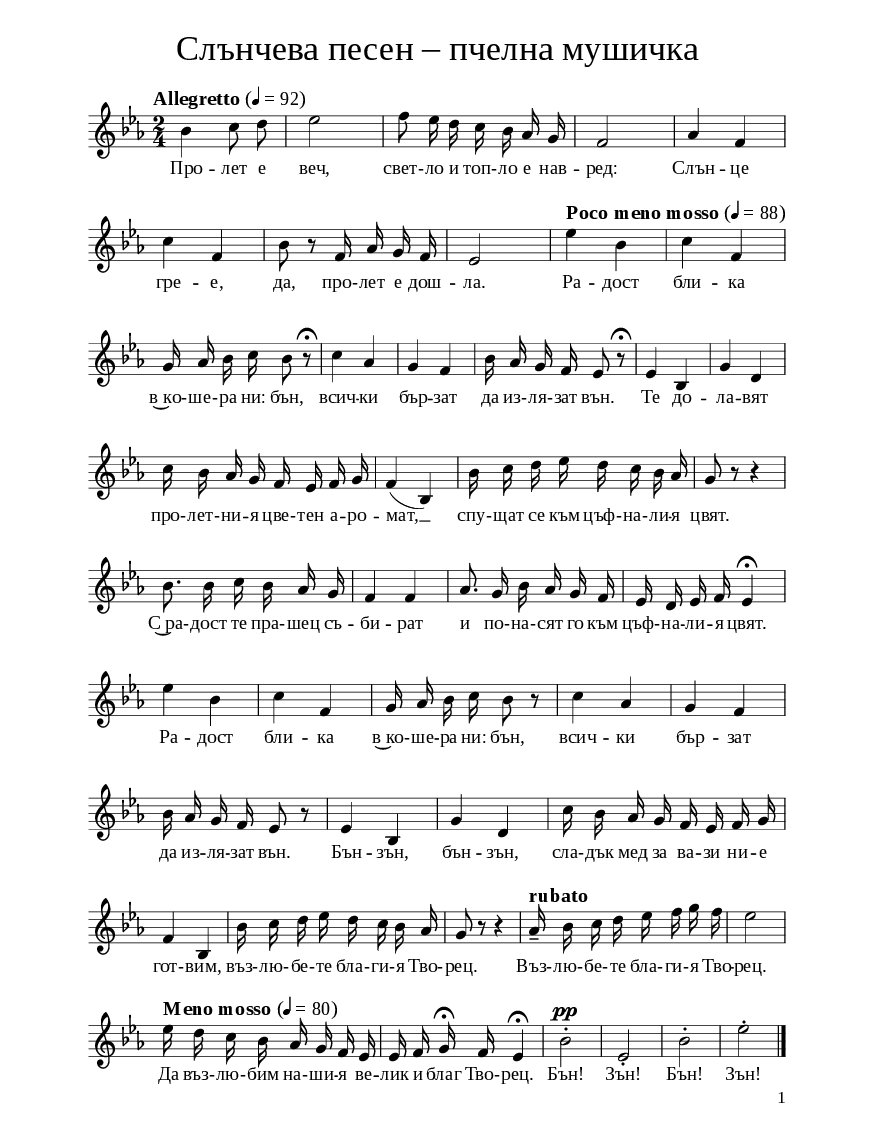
\version "2.24.3"

\include "include/globals.ily"

\bookpart {
  \label #'ref125
  \tocItem \markup "Слънчева песен – пчелна мушичка"
  \paper {
    print-all-headers = ##t
    print-page-number = ##t
    print-first-page-number = ##t

    % put page numbers on the bottom
    oddHeaderMarkup = \markup ""
    evenHeaderMarkup = \markup ""
    oddFooterMarkup = \markup
    \fill-line {
      ""
      \if \should-print-page-number \fromproperty #'page:page-number-string
    }
    evenFooterMarkup = \markup
    \fill-line {
      \if \should-print-page-number \fromproperty #'page:page-number-string
      ""
    }

    left-margin = 1.5\cm
    right-margin = 1.5\cm
    top-margin = 1.6\cm
    bottom-margin = 1.2\cm
    ragged-bottom = ##t % do not spread the staves to fill the whole vertical space

    % change distance between staves
    system-system-spacing =
    #'((basic-distance . 16)
       (minimum-distance . 6)
       (padding . 1)
       (stretchability . 12))
  }
  \score {
    \include "include/score-layout.ily"

    \new Voice \relative c' {
      \clef treble
      \key es \major
      \time 2/4
      \tempoFunc "Allegretto" 4 "92"
      \autoBeamOff
      bes'4  c8  d8
      | % 44
      es2 | % 45
      f8  es16  d16  c16
      bes16 as16 g16 |  % 46
      f2 | % 47
      as4 f4 \break | % 48
      c'4 f,4 | % 49
      bes8 r8 f16 as16 g16
      f16 |
      es2 |
      \tempoFunc "Poco meno mosso" 4 "88"
      es'4  bes4 | % 52
      c4 f,4 \break | % 53
      g16 as16  bes16  c16
      bes8 r8 ^\fermata |  % 54
      c4 as4 |  % 55
      g4 f4 | % 56
      bes16 as16 g16 f16 es8
      r8 ^\fermata   | % 57
      es4 bes4 |  g'4 d4 | \break % 58
      % 59
      c'16  bes16 as16 g16
      f16 es16 f16 g16 |
      f4 ( bes,4 )  | % 61
      bes'16  c16  d16  es16
      d16  c16  bes16 as16 | % 62
      g8 r8 r4 \break  | % 63
      bes8.  bes16  c16  bes16
      as16 g16  | % 64
      f4 f4 | % 65
      as8. g16  bes16 as16 g16
      f16 | % 66
      es16 d16 es16 f16 es4
      ^\fermata | \break % 67
      es'4  bes4 | % 68
      c4 f,4 | % 69
      g16 as16  bes16  c16
      bes8 r8  |
      c4 as4 |   % 71
      g4 f4 |  \break % 72
      bes16 as16 g16 f16 es8
      r8 |  % 73
      es4 bes4 |  % 74
      g'4 d4 | % 75
      c'16  bes16 as16 g16
      f16 es16 f16 g16 |  \break % 76
      f4 bes,4  | % 77
      bes'16  c16  d16  es16
      d16  c16  bes16 as16 |  % 78
      g8 r8 r4 |
      \tempo"rubato" as16 -- bes16
      c16  d16  es16  f16
      g16  f16 |
      es2 \break | % 81
      \tempoFunc "Meno mosso" 4 "80"
      es16  d16  c16  bes16
      as16 g16 f16 es16 |  % 82
      es16 f16 g16 ^\fermata f16
      es4 ^\fermata | % 83
      bes'2 -. ^\pp | % 84
      es,2 -. | % 85
      bes'2 -. | % 86
      es2 -. \bar "|."
    }

    \addlyrics {
      Про --
      лет е веч, "свет-" -- ло и "топ-" -- ло
      е нав -- ред: Слън -- це гре --
      е, да, "про-" -- лет е дош -- ла. Ра
      -- дост бли -- ка "в~ко-" -- "ше-" -- ра
      ни: бън, всич -- ки бър -- зат да
      "из-" -- "ля-" -- зат вън. Те до -- ла --
      вят "про-" -- "лет-" -- ни -- я "цве-" -- тен
      а -- ро -- мат, __ "спу-" -- щат се
      към "цъф-" -- "на-" -- ли -- я цвят.
      "С~ра-" -- дост те "пра-" -- шец съ --
      би -- рат и "по-" -- "на-" -- сят го към
      "цъф-" -- на -- ли -- я цвят. Ра --
      дост бли -- ка "в~ко-" -- ше -- ра
      ни: бън, всич -- ки бър -- зат да
      из -- ля -- зат вън. Бън -- зън,
      бън -- зън, "сла-" -- дък мед за ва --
      зи ни -- е "гот-" -- вим, "въз-" -- "лю-" --
      "бе-" -- те "бла-" -- "ги-" -- я "Тво-" -- рец.
      "Въз-" -- "лю-" -- "бе-" -- те "бла-" -- "ги-" -- я
      Тво -- рец. Да "въз-" -- "лю-" -- бим "на-"
      -- ши -- я ве -- лик и благ "Тво-" --
      рец. Бън! Зън! Бън! Зън!
    }

    \header {
      title = \titleFunc #'ref_desc_13 "Слънчева песен – пчелна мушичка" "Slănčeva pesen – pčelna mušička"
    }

    \midi{}

  } % score

} % bookpart
